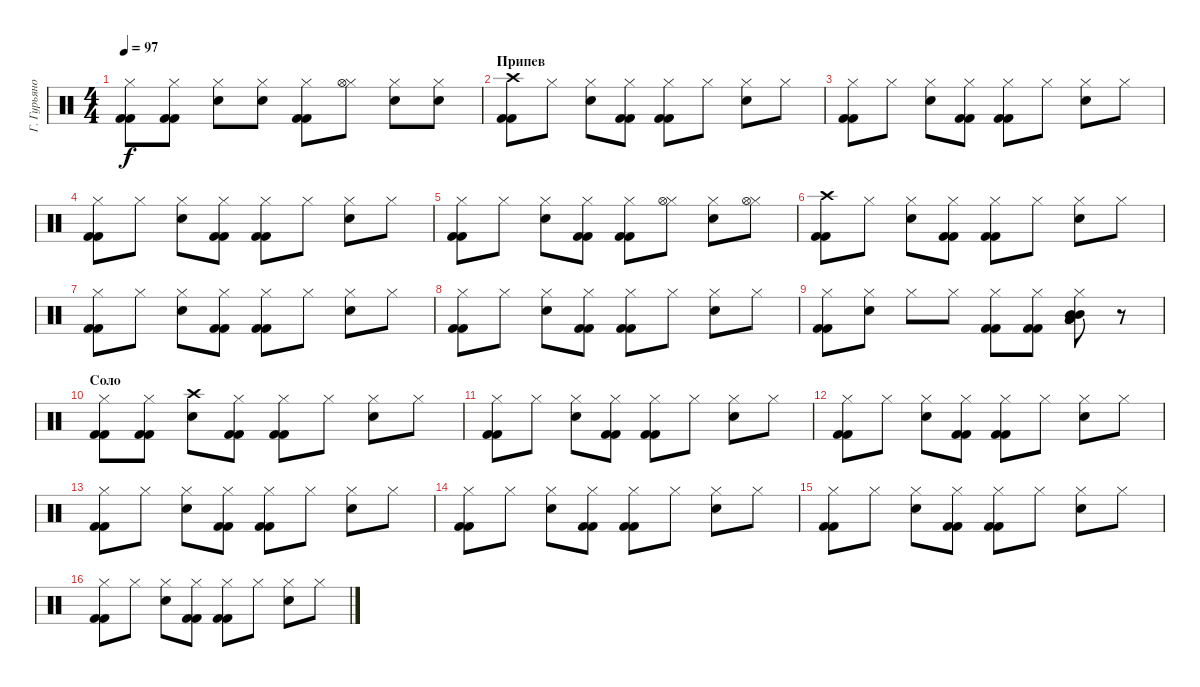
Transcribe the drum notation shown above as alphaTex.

\track ("Г. Гурьянов" "Г. Гурьяно") {instrument percussion}
\staff {score}
\articulation defaults
\ts (4 4)
\tempo 97
\clef neutral
\ks c
("Hi-Hat (closed)" "Kick (hit) 2" "Kick (hit) 2").8{dy f} ("Hi-Hat (closed)" "Kick (hit) 2" "Kick (hit) 2").8 ("Hi-Hat (closed)" "Snare (hit) 2").8 ("Hi-Hat (closed)" "Snare (hit) 2").8 ("Hi-Hat (closed)" "Kick (hit) 2" "Kick (hit) 2").8 ("Hi-Hat (closed)" "Hi-Hat (open)").8 ("Hi-Hat (closed)" "Snare (hit) 2").8 ("Hi-Hat (closed)" "Snare (hit) 2").8 |
\section ("" "Припев")
("Crash high (hit)" "Kick (hit) 2" "Kick (hit) 2").8 "Hi-Hat (closed)".8 ("Hi-Hat (closed)" "Snare (hit) 2").8 ("Hi-Hat (closed)" "Kick (hit) 2" "Kick (hit) 2").8 ("Hi-Hat (closed)" "Kick (hit) 2" "Kick (hit) 2").8 "Hi-Hat (closed)".8 ("Hi-Hat (closed)" "Snare (hit) 2").8 "Hi-Hat (closed)".8 |
("Hi-Hat (closed)" "Kick (hit) 2" "Kick (hit) 2").8 "Hi-Hat (closed)".8 ("Hi-Hat (closed)" "Snare (hit) 2").8 ("Hi-Hat (closed)" "Kick (hit) 2" "Kick (hit) 2").8 ("Hi-Hat (closed)" "Kick (hit) 2" "Kick (hit) 2").8 "Hi-Hat (closed)".8 ("Hi-Hat (closed)" "Snare (hit) 2").8 "Hi-Hat (closed)".8 |
("Hi-Hat (closed)" "Kick (hit) 2" "Kick (hit) 2").8 "Hi-Hat (closed)".8 ("Hi-Hat (closed)" "Snare (hit) 2").8 ("Hi-Hat (closed)" "Kick (hit) 2" "Kick (hit) 2").8 ("Hi-Hat (closed)" "Kick (hit) 2" "Kick (hit) 2").8 "Hi-Hat (closed)".8 ("Hi-Hat (closed)" "Snare (hit) 2").8 "Hi-Hat (closed)".8 |
("Hi-Hat (closed)" "Kick (hit) 2" "Kick (hit) 2").8 "Hi-Hat (closed)".8 ("Hi-Hat (closed)" "Snare (hit) 2").8 ("Hi-Hat (closed)" "Kick (hit) 2" "Kick (hit) 2").8 ("Hi-Hat (closed)" "Kick (hit) 2" "Kick (hit) 2").8 ("Hi-Hat (closed)" "Hi-Hat (open)").8 ("Hi-Hat (closed)" "Snare (hit) 2").8 ("Hi-Hat (closed)" "Hi-Hat (open)").8 |
("Crash high (hit)" "Kick (hit) 2" "Kick (hit) 2").8 "Hi-Hat (closed)".8 ("Hi-Hat (closed)" "Snare (hit) 2").8 ("Hi-Hat (closed)" "Kick (hit) 2" "Kick (hit) 2").8 ("Hi-Hat (closed)" "Kick (hit) 2" "Kick (hit) 2").8 "Hi-Hat (closed)".8 ("Hi-Hat (closed)" "Snare (hit) 2").8 "Hi-Hat (closed)".8 |
("Hi-Hat (closed)" "Kick (hit) 2" "Kick (hit) 2").8 "Hi-Hat (closed)".8 ("Hi-Hat (closed)" "Snare (hit) 2").8 ("Hi-Hat (closed)" "Kick (hit) 2" "Kick (hit) 2").8 ("Hi-Hat (closed)" "Kick (hit) 2" "Kick (hit) 2").8 "Hi-Hat (closed)".8 ("Hi-Hat (closed)" "Snare (hit) 2").8 "Hi-Hat (closed)".8 |
("Hi-Hat (closed)" "Kick (hit) 2" "Kick (hit) 2").8 "Hi-Hat (closed)".8 ("Hi-Hat (closed)" "Snare (hit) 2").8 ("Hi-Hat (closed)" "Kick (hit) 2" "Kick (hit) 2").8 ("Hi-Hat (closed)" "Kick (hit) 2" "Kick (hit) 2").8 "Hi-Hat (closed)".8 ("Hi-Hat (closed)" "Snare (hit) 2").8 "Hi-Hat (closed)".8 |
("Hi-Hat (closed)" "Kick (hit) 2" "Kick (hit) 2").8 ("Hi-Hat (closed)" "Snare (hit) 2").8 "Hi-Hat (closed)".8 "Hi-Hat (closed)".8 ("Hi-Hat (closed)" "Kick (hit) 2" "Kick (hit) 2").8 ("Hi-Hat (closed)" "Kick (hit) 2" "Kick (hit) 2").8 ("Hi-Hat (closed)" "Low Tom (hit)" "Low Tom (hit)" "Low Tom (hit)" "Mid Tom (hit)" "Mid Tom (hit)").8 r.8 |
\section ("" "Соло")
("Hi-Hat (closed)" "Kick (hit) 2" "Kick (hit) 2").8 ("Hi-Hat (closed)" "Kick (hit) 2" "Kick (hit) 2").8 ("Crash high (hit)" "Snare (hit) 2").8 ("Hi-Hat (closed)" "Kick (hit) 2" "Kick (hit) 2").8 ("Hi-Hat (closed)" "Kick (hit) 2" "Kick (hit) 2").8 "Hi-Hat (closed)".8 ("Hi-Hat (closed)" "Snare (hit) 2").8 "Hi-Hat (closed)".8 |
("Hi-Hat (closed)" "Kick (hit) 2" "Kick (hit) 2").8 "Hi-Hat (closed)".8 ("Hi-Hat (closed)" "Snare (hit) 2").8 ("Hi-Hat (closed)" "Kick (hit) 2" "Kick (hit) 2").8 ("Hi-Hat (closed)" "Kick (hit) 2" "Kick (hit) 2").8 "Hi-Hat (closed)".8 ("Hi-Hat (closed)" "Snare (hit) 2").8 "Hi-Hat (closed)".8 |
("Hi-Hat (closed)" "Kick (hit) 2" "Kick (hit) 2").8 "Hi-Hat (closed)".8 ("Hi-Hat (closed)" "Snare (hit) 2").8 ("Hi-Hat (closed)" "Kick (hit) 2" "Kick (hit) 2").8 ("Hi-Hat (closed)" "Kick (hit) 2" "Kick (hit) 2").8 "Hi-Hat (closed)".8 ("Hi-Hat (closed)" "Snare (hit) 2").8 "Hi-Hat (closed)".8 |
("Hi-Hat (closed)" "Kick (hit) 2" "Kick (hit) 2").8 "Hi-Hat (closed)".8 ("Hi-Hat (closed)" "Snare (hit) 2").8 ("Hi-Hat (closed)" "Kick (hit) 2" "Kick (hit) 2").8 ("Hi-Hat (closed)" "Kick (hit) 2" "Kick (hit) 2").8 "Hi-Hat (closed)".8 ("Hi-Hat (closed)" "Snare (hit) 2").8 "Hi-Hat (closed)".8 |
("Hi-Hat (closed)" "Kick (hit) 2" "Kick (hit) 2").8 "Hi-Hat (closed)".8 ("Hi-Hat (closed)" "Snare (hit) 2").8 ("Hi-Hat (closed)" "Kick (hit) 2" "Kick (hit) 2").8 ("Hi-Hat (closed)" "Kick (hit) 2" "Kick (hit) 2").8 "Hi-Hat (closed)".8 ("Hi-Hat (closed)" "Snare (hit) 2").8 "Hi-Hat (closed)".8 |
("Hi-Hat (closed)" "Kick (hit) 2" "Kick (hit) 2").8 "Hi-Hat (closed)".8 ("Hi-Hat (closed)" "Snare (hit) 2").8 ("Hi-Hat (closed)" "Kick (hit) 2" "Kick (hit) 2").8 ("Hi-Hat (closed)" "Kick (hit) 2" "Kick (hit) 2").8 "Hi-Hat (closed)".8 ("Hi-Hat (closed)" "Snare (hit) 2").8 "Hi-Hat (closed)".8 |
("Hi-Hat (closed)" "Kick (hit) 2" "Kick (hit) 2").8 "Hi-Hat (closed)".8 ("Hi-Hat (closed)" "Snare (hit) 2").8 ("Hi-Hat (closed)" "Kick (hit) 2" "Kick (hit) 2").8 ("Hi-Hat (closed)" "Kick (hit) 2" "Kick (hit) 2").8 "Hi-Hat (closed)".8 ("Hi-Hat (closed)" "Snare (hit) 2").8 "Hi-Hat (closed)".8
